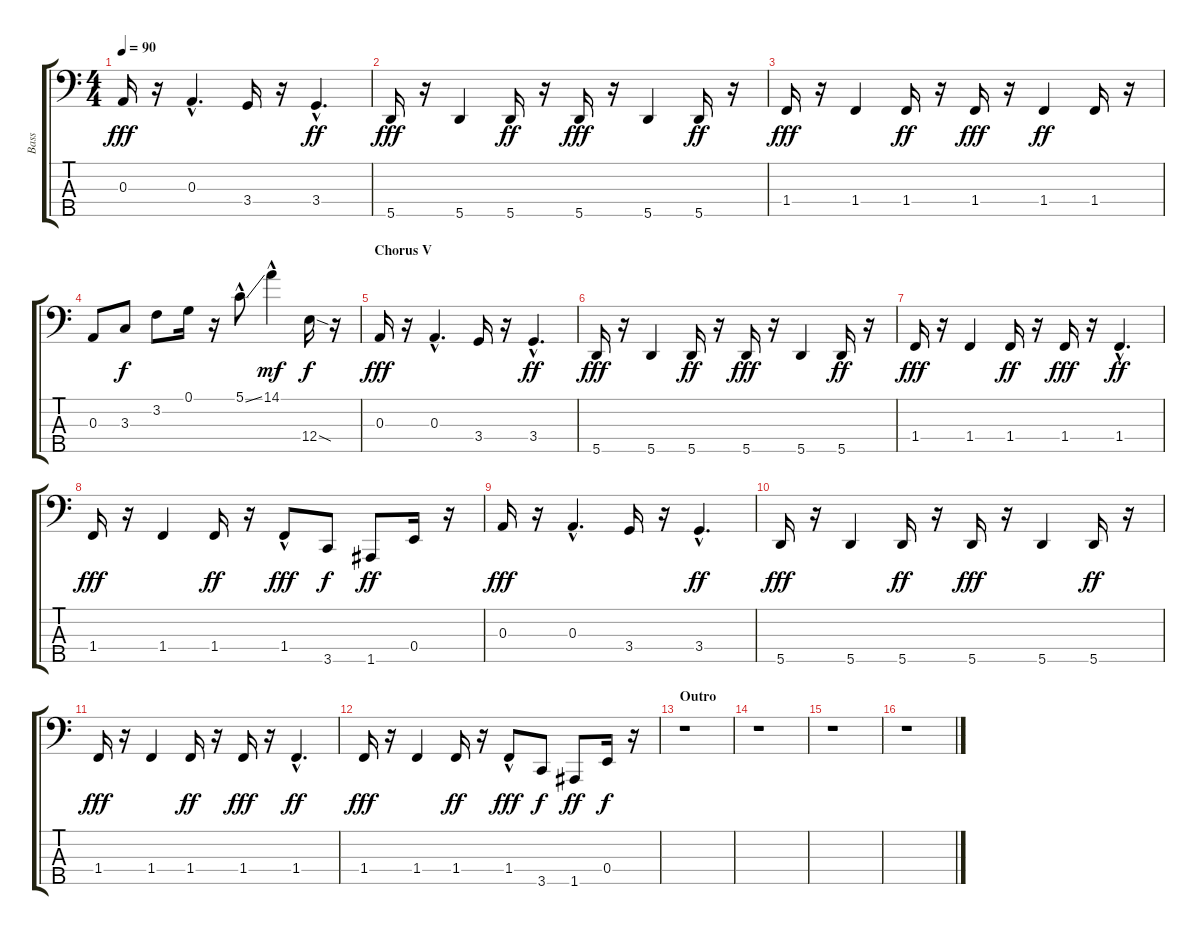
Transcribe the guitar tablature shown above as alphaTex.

\track ("Bass" "Bass") {instrument fretlessbass}
\staff {score tabs}
\tuning (G2 D2 A1 E1 A0) {hide}
\ts (4 4)
\tempo 90
\clef f4
\ks c
0.3.16{dy fff volume 11} r.16 0.3{hac}.4{d} 3.4.16 r.16 3.4{hac}.4{d dy ff} |
5.5.16{dy fff} r.16 5.5.4 5.5.16{dy ff} r.16 5.5.16{dy fff} r.16 5.5.4 5.5.16{dy ff} r.16 |
1.4.16{dy fff} r.16 1.4.4 1.4.16{dy ff} r.16 1.4.16{dy fff} r.16 1.4.4{dy ff} 1.4.16 r.16 |
0.3.8 3.3.8{dy f} 3.2.8 0.1.16 r.16 5.1{ss hac}.8 14.1{hac}.4{dy mf} 12.4{sod}.16{dy f} r.16 |
\section ("" "Chorus V")
0.3.16{dy fff volume 11} r.16 0.3{hac}.4{d} 3.4.16 r.16 3.4{hac}.4{d dy ff} |
5.5.16{dy fff} r.16 5.5.4 5.5.16{dy ff} r.16 5.5.16{dy fff} r.16 5.5.4 5.5.16{dy ff} r.16 |
1.4.16{dy fff} r.16 1.4.4 1.4.16{dy ff} r.16 1.4.16{dy fff} r.16 1.4{hac}.4{d dy ff} |
1.4.16{dy fff} r.16 1.4.4 1.4.16{dy ff} r.16 1.4{hac}.8{dy fff} 3.5.8{dy f} 1.5.8{dy ff} 0.4.16 r.16 |
0.3.16{dy fff volume 11} r.16 0.3{hac}.4{d} 3.4.16 r.16 3.4{hac}.4{d dy ff} |
5.5.16{dy fff} r.16 5.5.4 5.5.16{dy ff} r.16 5.5.16{dy fff} r.16 5.5.4 5.5.16{dy ff} r.16 |
1.4.16{dy fff} r.16 1.4.4 1.4.16{dy ff} r.16 1.4.16{dy fff} r.16 1.4{hac}.4{d dy ff} |
1.4.16{dy fff} r.16 1.4.4 1.4.16{dy ff} r.16 1.4{hac}.8{dy fff} 3.5.8{dy f} 1.5.8{dy ff} 0.4.16{dy f} r.16 |
\section ("" "Outro")
r.1 |
r.1 |
r.1 |
r.1
